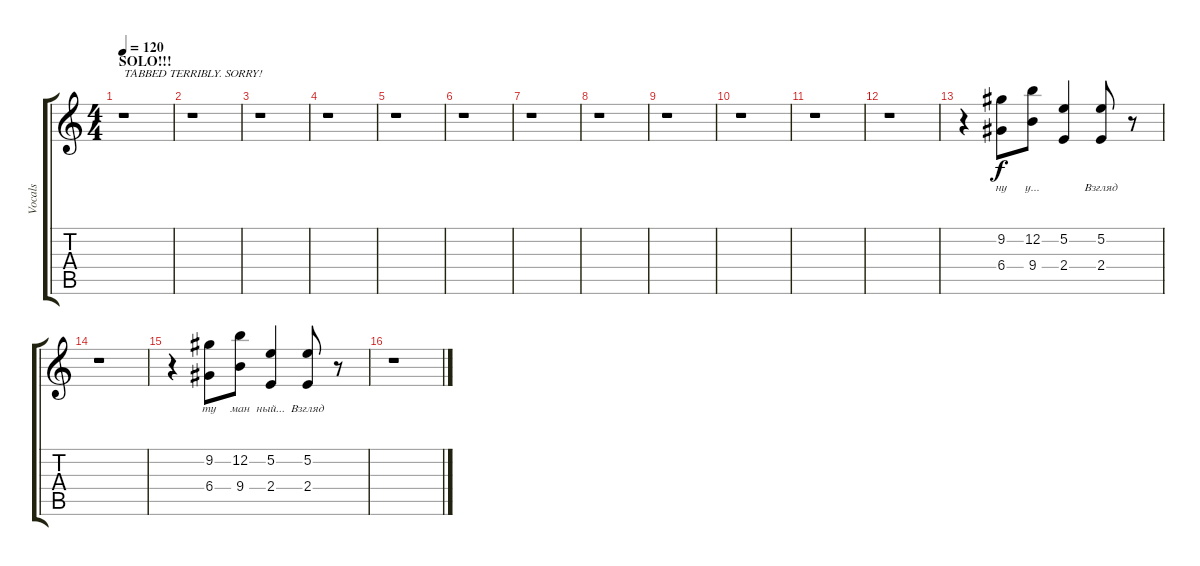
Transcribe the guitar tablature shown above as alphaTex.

\track ("Vocals" "Vocals") {instrument acousticguitarsteel}
\staff {score tabs}
\tuning (E4 B3 G3 D3 A2 E2) {hide}
\ts (4 4)
\section ("" "SOLO!!!")
\tempo 120
\clef g2
\ks c
r.1{txt "TABBED TERRIBLY. SORRY!" dy f} |
r.1 |
r.1 |
r.1 |
r.1 |
r.1 |
r.1 |
r.1 |
r.1 |
r.1 |
r.1 |
r.1 |
r.4 (9.2 6.4).8{lyrics (0 "ну") lyrics (1 "") lyrics (2 "") lyrics (3 "") lyrics (4 "")} (12.2 9.4).8{lyrics (0 "у...") lyrics (1 "") lyrics (2 "") lyrics (3 "") lyrics (4 "")} (5.2 2.4).4{lyrics (0 "") lyrics (1 "") lyrics (2 "") lyrics (3 "") lyrics (4 "")} (5.2 2.4).8{lyrics (0 "Взгляд") lyrics (1 "") lyrics (2 "") lyrics (3 "") lyrics (4 "")} r.8 |
r.1 |
r.4 (9.2 6.4).8{lyrics (0 "ту") lyrics (1 "") lyrics (2 "") lyrics (3 "") lyrics (4 "")} (12.2 9.4).8{lyrics (0 "ман") lyrics (1 "") lyrics (2 "") lyrics (3 "") lyrics (4 "")} (5.2 2.4).4{lyrics (0 "ный...") lyrics (1 "") lyrics (2 "") lyrics (3 "") lyrics (4 "")} (5.2 2.4).8{lyrics (0 "Взгляд") lyrics (1 "") lyrics (2 "") lyrics (3 "") lyrics (4 "")} r.8 |
r.1
